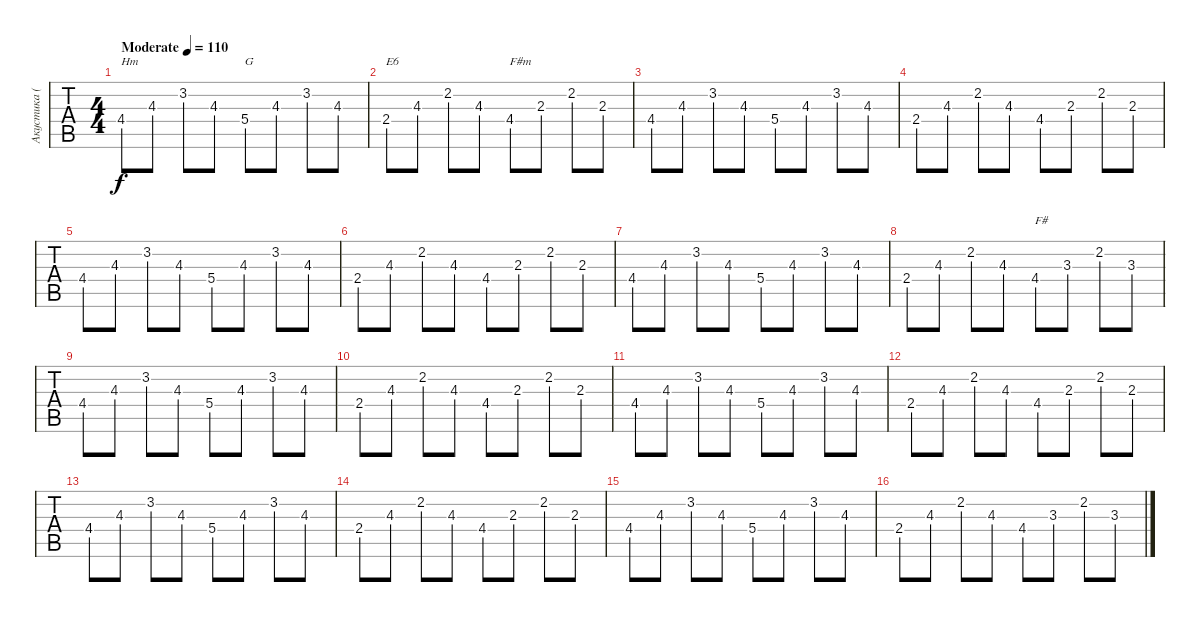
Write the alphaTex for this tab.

\track ("Акустика (основная тема)" "Акустика (") {instrument acousticguitarsteel}
\staff {tabs}
\tuning (E4 B3 G3 D3 A2 E2) {hide}
\ts (4 4)
\tempo (110 "Moderate")
\clef g2
\ks c
4.4.8{txt "Hm" dy f instrument acousticguitarsteel} 4.3.8 3.2.8 4.3.8 5.4.8{txt "G"} 4.3.8 3.2.8 4.3.8 |
2.4.8{txt "E6"} 4.3.8 2.2.8 4.3.8 4.4.8{txt "F#m"} 2.3.8 2.2.8 2.3.8 |
4.4.8 4.3.8 3.2.8 4.3.8 5.4.8 4.3.8 3.2.8 4.3.8 |
2.4.8 4.3.8 2.2.8 4.3.8 4.4.8 2.3.8 2.2.8 2.3.8 |
4.4.8 4.3.8 3.2.8 4.3.8 5.4.8 4.3.8 3.2.8 4.3.8 |
2.4.8 4.3.8 2.2.8 4.3.8 4.4.8 2.3.8 2.2.8 2.3.8 |
4.4.8 4.3.8 3.2.8 4.3.8 5.4.8 4.3.8 3.2.8 4.3.8 |
2.4.8 4.3.8 2.2.8 4.3.8 4.4.8{txt "F#"} 3.3.8 2.2.8 3.3.8 |
4.4.8 4.3.8 3.2.8 4.3.8 5.4.8 4.3.8 3.2.8 4.3.8 |
2.4.8 4.3.8 2.2.8 4.3.8 4.4.8 2.3.8 2.2.8 2.3.8 |
4.4.8 4.3.8 3.2.8 4.3.8 5.4.8 4.3.8 3.2.8 4.3.8 |
2.4.8 4.3.8 2.2.8 4.3.8 4.4.8 2.3.8 2.2.8 2.3.8 |
4.4.8 4.3.8 3.2.8 4.3.8 5.4.8 4.3.8 3.2.8 4.3.8 |
2.4.8 4.3.8 2.2.8 4.3.8 4.4.8 2.3.8 2.2.8 2.3.8 |
4.4.8 4.3.8 3.2.8 4.3.8 5.4.8 4.3.8 3.2.8 4.3.8 |
2.4.8 4.3.8 2.2.8 4.3.8 4.4.8 3.3.8 2.2.8 3.3.8
